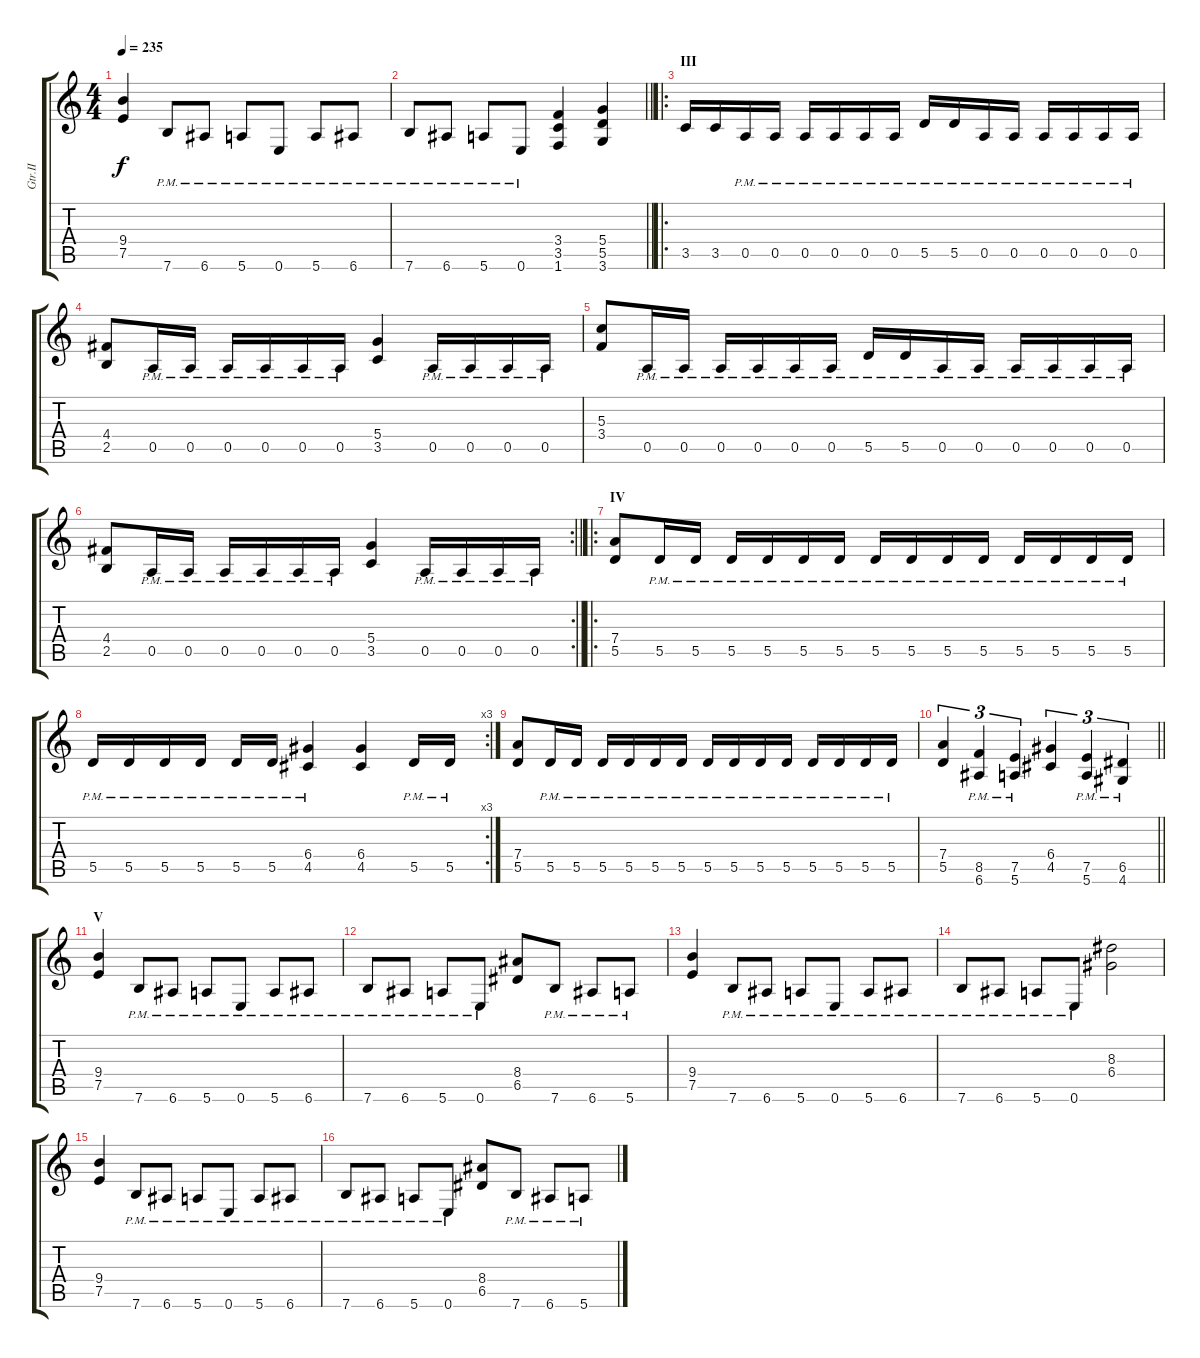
\track ("Gtr.II" "Gtr.II") {instrument overdrivenguitar}
\staff {score tabs}
\tuning (E4 B3 G3 D3 A2 E2) {hide}
\ts (4 4)
\tempo 235
\clef g2
\ks c
(9.4 7.5).4{dy f} 7.6{pm}.8 6.6{pm}.8 5.6{pm}.8 0.6{pm}.8 5.6{pm}.8 6.6{pm}.8 |
\barLineRight lightlight
7.6{pm}.8 6.6{pm}.8 5.6{pm}.8 0.6{pm}.8 (3.4 3.5 1.6).4 (5.4 5.5 3.6).4 |
\ro
\section ("" "III")
3.5.16 3.5.16 0.5{pm}.16 0.5{pm}.16 0.5{pm}.16 0.5{pm}.16 0.5{pm}.16 0.5{pm}.16 5.5{pm}.16 5.5{pm}.16 0.5{pm}.16 0.5{pm}.16 0.5{pm}.16 0.5{pm}.16 0.5{pm}.16 0.5{pm}.16 |
(4.4 2.5).8 0.5{pm}.16 0.5{pm}.16 0.5{pm}.16 0.5{pm}.16 0.5{pm}.16 0.5{pm}.16 (5.4 3.5).4 0.5{pm}.16 0.5{pm}.16 0.5{pm}.16 0.5{pm}.16 |
(5.3 3.4).8 0.5{pm}.16 0.5{pm}.16 0.5{pm}.16 0.5{pm}.16 0.5{pm}.16 0.5{pm}.16 5.5{pm}.16 5.5{pm}.16 0.5{pm}.16 0.5{pm}.16 0.5{pm}.16 0.5{pm}.16 0.5{pm}.16 0.5{pm}.16 |
\rc 2
\barLineRight lightlight
(4.4 2.5).8 0.5{pm}.16 0.5{pm}.16 0.5{pm}.16 0.5{pm}.16 0.5{pm}.16 0.5{pm}.16 (5.4 3.5).4 0.5{pm}.16 0.5{pm}.16 0.5{pm}.16 0.5{pm}.16 |
\ro
\section ("" "IV")
(7.4 5.5).8 5.5{pm}.16 5.5{pm}.16 5.5{pm}.16 5.5{pm}.16 5.5{pm}.16 5.5{pm}.16 5.5{pm}.16 5.5{pm}.16 5.5{pm}.16 5.5{pm}.16 5.5{pm}.16 5.5{pm}.16 5.5{pm}.16 5.5{pm}.16 |
\rc 3
5.5{pm}.16 5.5{pm}.16 5.5{pm}.16 5.5{pm}.16 5.5{pm}.16 5.5{pm}.16 (6.4{pm} 4.5{pm}).4 (6.4 4.5).4 5.5{pm}.16 5.5{pm}.16 |
(7.4 5.5).8 5.5{pm}.16 5.5{pm}.16 5.5{pm}.16 5.5{pm}.16 5.5{pm}.16 5.5{pm}.16 5.5{pm}.16 5.5{pm}.16 5.5{pm}.16 5.5{pm}.16 5.5{pm}.16 5.5{pm}.16 5.5{pm}.16 5.5{pm}.16 |
\barLineRight lightlight
(7.4 5.5).4{tu (3 2)} (8.5{pm} 6.6{pm}).4{tu (3 2)} (7.5{pm} 5.6{pm}).4{tu (3 2)} (6.4 4.5).4{tu (3 2)} (7.5{pm} 5.6{pm}).4{tu (3 2)} (6.5{pm} 4.6{pm}).4{tu (3 2)} |
\section ("" "V")
(9.4 7.5).4 7.6{pm}.8 6.6{pm}.8 5.6{pm}.8 0.6{pm}.8 5.6{pm}.8 6.6{pm}.8 |
7.6{pm}.8 6.6{pm}.8 5.6{pm}.8 0.6{pm}.8 (8.4 6.5).8 7.6{pm}.8 6.6{pm}.8 5.6{pm}.8 |
(9.4 7.5).4 7.6{pm}.8 6.6{pm}.8 5.6{pm}.8 0.6{pm}.8 5.6{pm}.8 6.6{pm}.8 |
7.6{pm}.8 6.6{pm}.8 5.6{pm}.8 0.6{pm}.8 (8.3 6.4).2 |
(9.4 7.5).4 7.6{pm}.8 6.6{pm}.8 5.6{pm}.8 0.6{pm}.8 5.6{pm}.8 6.6{pm}.8 |
7.6{pm}.8 6.6{pm}.8 5.6{pm}.8 0.6{pm}.8 (8.4 6.5).8 7.6{pm}.8 6.6{pm}.8 5.6{pm}.8
